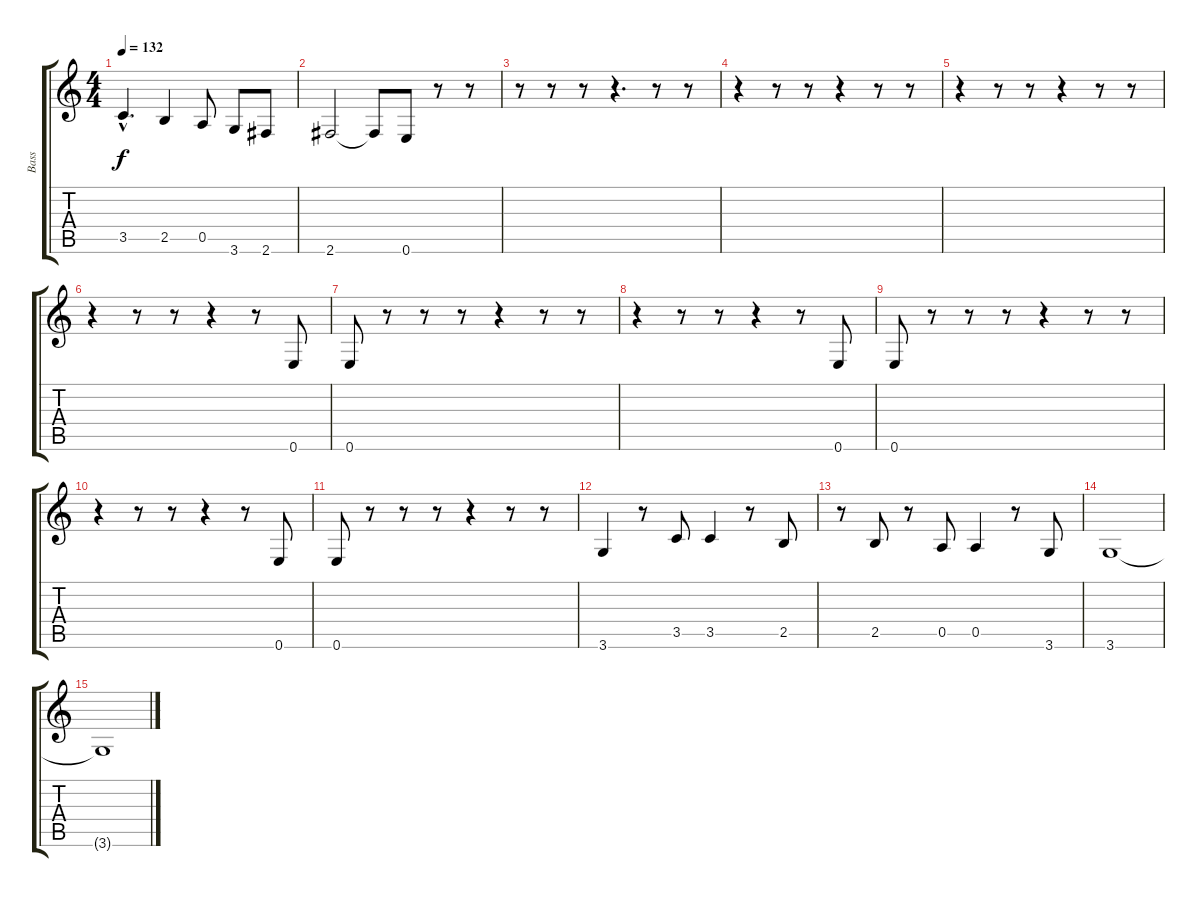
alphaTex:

\track ("Bass" "Bass") {instrument electricbasspick}
\staff {score tabs}
\tuning (E4 B3 G3 D3 A2 E2) {hide}
\ts (4 4)
\tempo 132
\clef g2
\ks c
3.5{hac}.4{d dy f} 2.5.4 0.5.8 3.6.8 2.6.8 |
2.6.2 2.6{t}.8 0.6.8 r.8 r.8 |
r.8 r.8 r.8 r.4{d} r.8 r.8 |
r.4 r.8 r.8 r.4 r.8 r.8 |
r.4 r.8 r.8 r.4 r.8 r.8 |
r.4 r.8 r.8 r.4 r.8 0.6.8 |
0.6.8 r.8 r.8 r.8 r.4 r.8 r.8 |
r.4 r.8 r.8 r.4 r.8 0.6.8 |
0.6.8 r.8 r.8 r.8 r.4 r.8 r.8 |
r.4 r.8 r.8 r.4 r.8 0.6.8 |
0.6.8 r.8 r.8 r.8 r.4 r.8 r.8 |
3.6.4 r.8 3.5.8 3.5.4 r.8 2.5.8 |
r.8 2.5.8 r.8 0.5.8 0.5.4 r.8 3.6.8 |
3.6.1 |
3.6{t}.1
